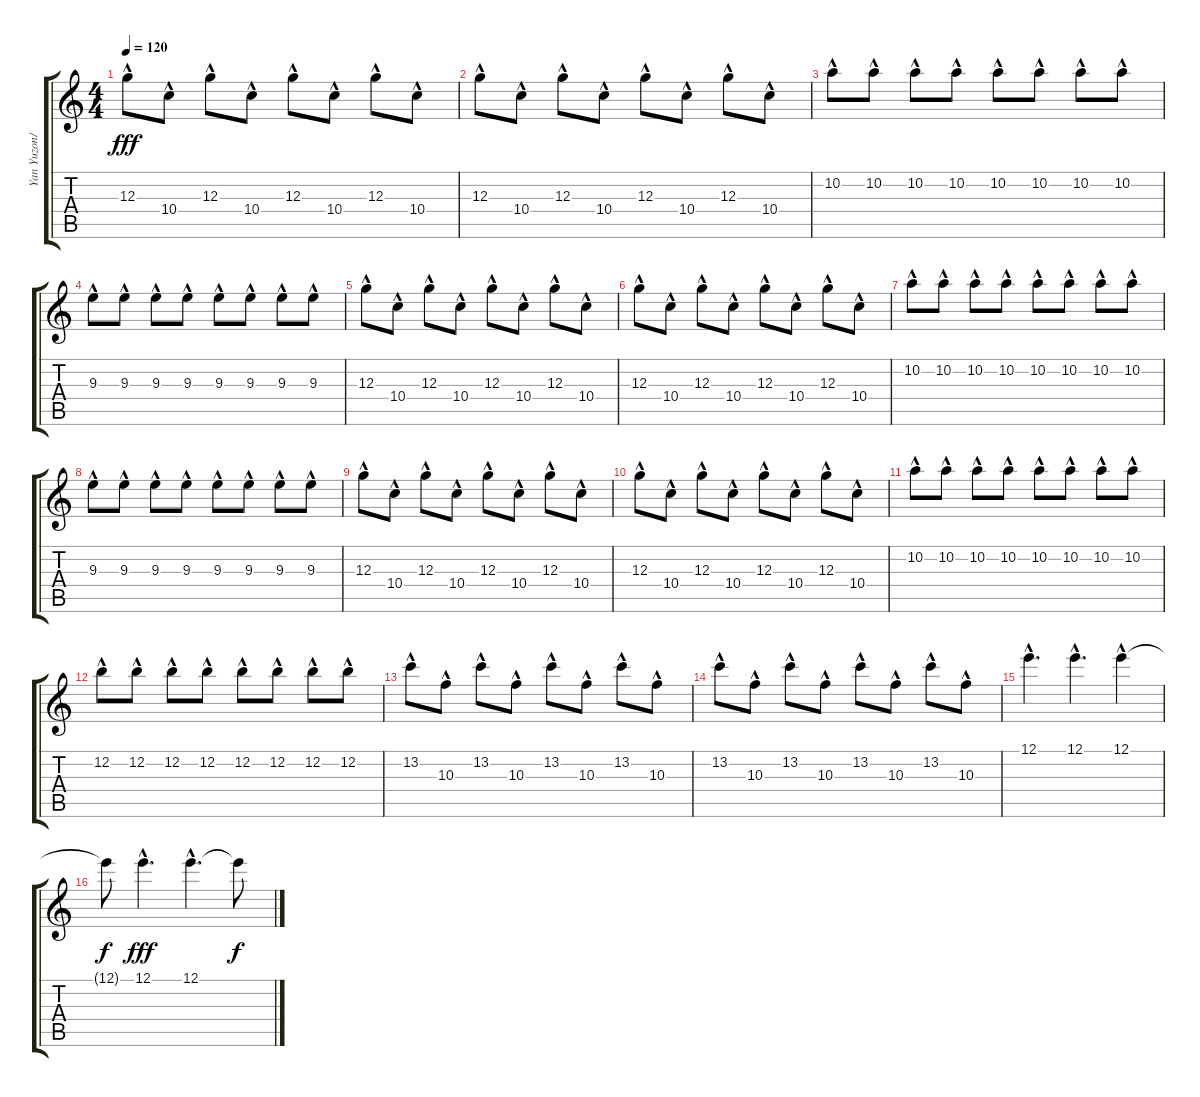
\track ("Yan Yuzon/Lead" "Yan Yuzon/") {instrument electricguitarclean}
\staff {score tabs}
\tuning (E4 B3 G3 D3 A2 E2) {hide}
\ts (4 4)
\tempo 120
\clef g2
\ks c
12.3{hac}.8{dy fff} 10.4{hac}.8 12.3{hac}.8 10.4{hac}.8 12.3{hac}.8 10.4{hac}.8 12.3{hac}.8 10.4{hac}.8 |
12.3{hac}.8 10.4{hac}.8 12.3{hac}.8 10.4{hac}.8 12.3{hac}.8 10.4{hac}.8 12.3{hac}.8 10.4{hac}.8 |
10.2{hac}.8 10.2{hac}.8 10.2{hac}.8 10.2{hac}.8 10.2{hac}.8 10.2{hac}.8 10.2{hac}.8 10.2{hac}.8 |
9.3{hac}.8 9.3{hac}.8 9.3{hac}.8 9.3{hac}.8 9.3{hac}.8 9.3{hac}.8 9.3{hac}.8 9.3{hac}.8 |
12.3{hac}.8 10.4{hac}.8 12.3{hac}.8 10.4{hac}.8 12.3{hac}.8 10.4{hac}.8 12.3{hac}.8 10.4{hac}.8 |
12.3{hac}.8 10.4{hac}.8 12.3{hac}.8 10.4{hac}.8 12.3{hac}.8 10.4{hac}.8 12.3{hac}.8 10.4{hac}.8 |
10.2{hac}.8 10.2{hac}.8 10.2{hac}.8 10.2{hac}.8 10.2{hac}.8 10.2{hac}.8 10.2{hac}.8 10.2{hac}.8 |
9.3{hac}.8 9.3{hac}.8 9.3{hac}.8 9.3{hac}.8 9.3{hac}.8 9.3{hac}.8 9.3{hac}.8 9.3{hac}.8 |
12.3{hac}.8 10.4{hac}.8 12.3{hac}.8 10.4{hac}.8 12.3{hac}.8 10.4{hac}.8 12.3{hac}.8 10.4{hac}.8 |
12.3{hac}.8 10.4{hac}.8 12.3{hac}.8 10.4{hac}.8 12.3{hac}.8 10.4{hac}.8 12.3{hac}.8 10.4{hac}.8 |
10.2{hac}.8 10.2{hac}.8 10.2{hac}.8 10.2{hac}.8 10.2{hac}.8 10.2{hac}.8 10.2{hac}.8 10.2{hac}.8 |
12.2{hac}.8 12.2{hac}.8 12.2{hac}.8 12.2{hac}.8 12.2{hac}.8 12.2{hac}.8 12.2{hac}.8 12.2{hac}.8 |
13.2{hac}.8 10.3{hac}.8 13.2{hac}.8 10.3{hac}.8 13.2{hac}.8 10.3{hac}.8 13.2{hac}.8 10.3{hac}.8 |
13.2{hac}.8 10.3{hac}.8 13.2{hac}.8 10.3{hac}.8 13.2{hac}.8 10.3{hac}.8 13.2{hac}.8 10.3{hac}.8 |
12.1{hac}.4{d} 12.1{hac}.4{d} 12.1{hac}.4 |
12.1{t}.8{dy f} 12.1{hac}.4{d dy fff} 12.1{hac}.4{d} 12.1{t}.8{dy f}
